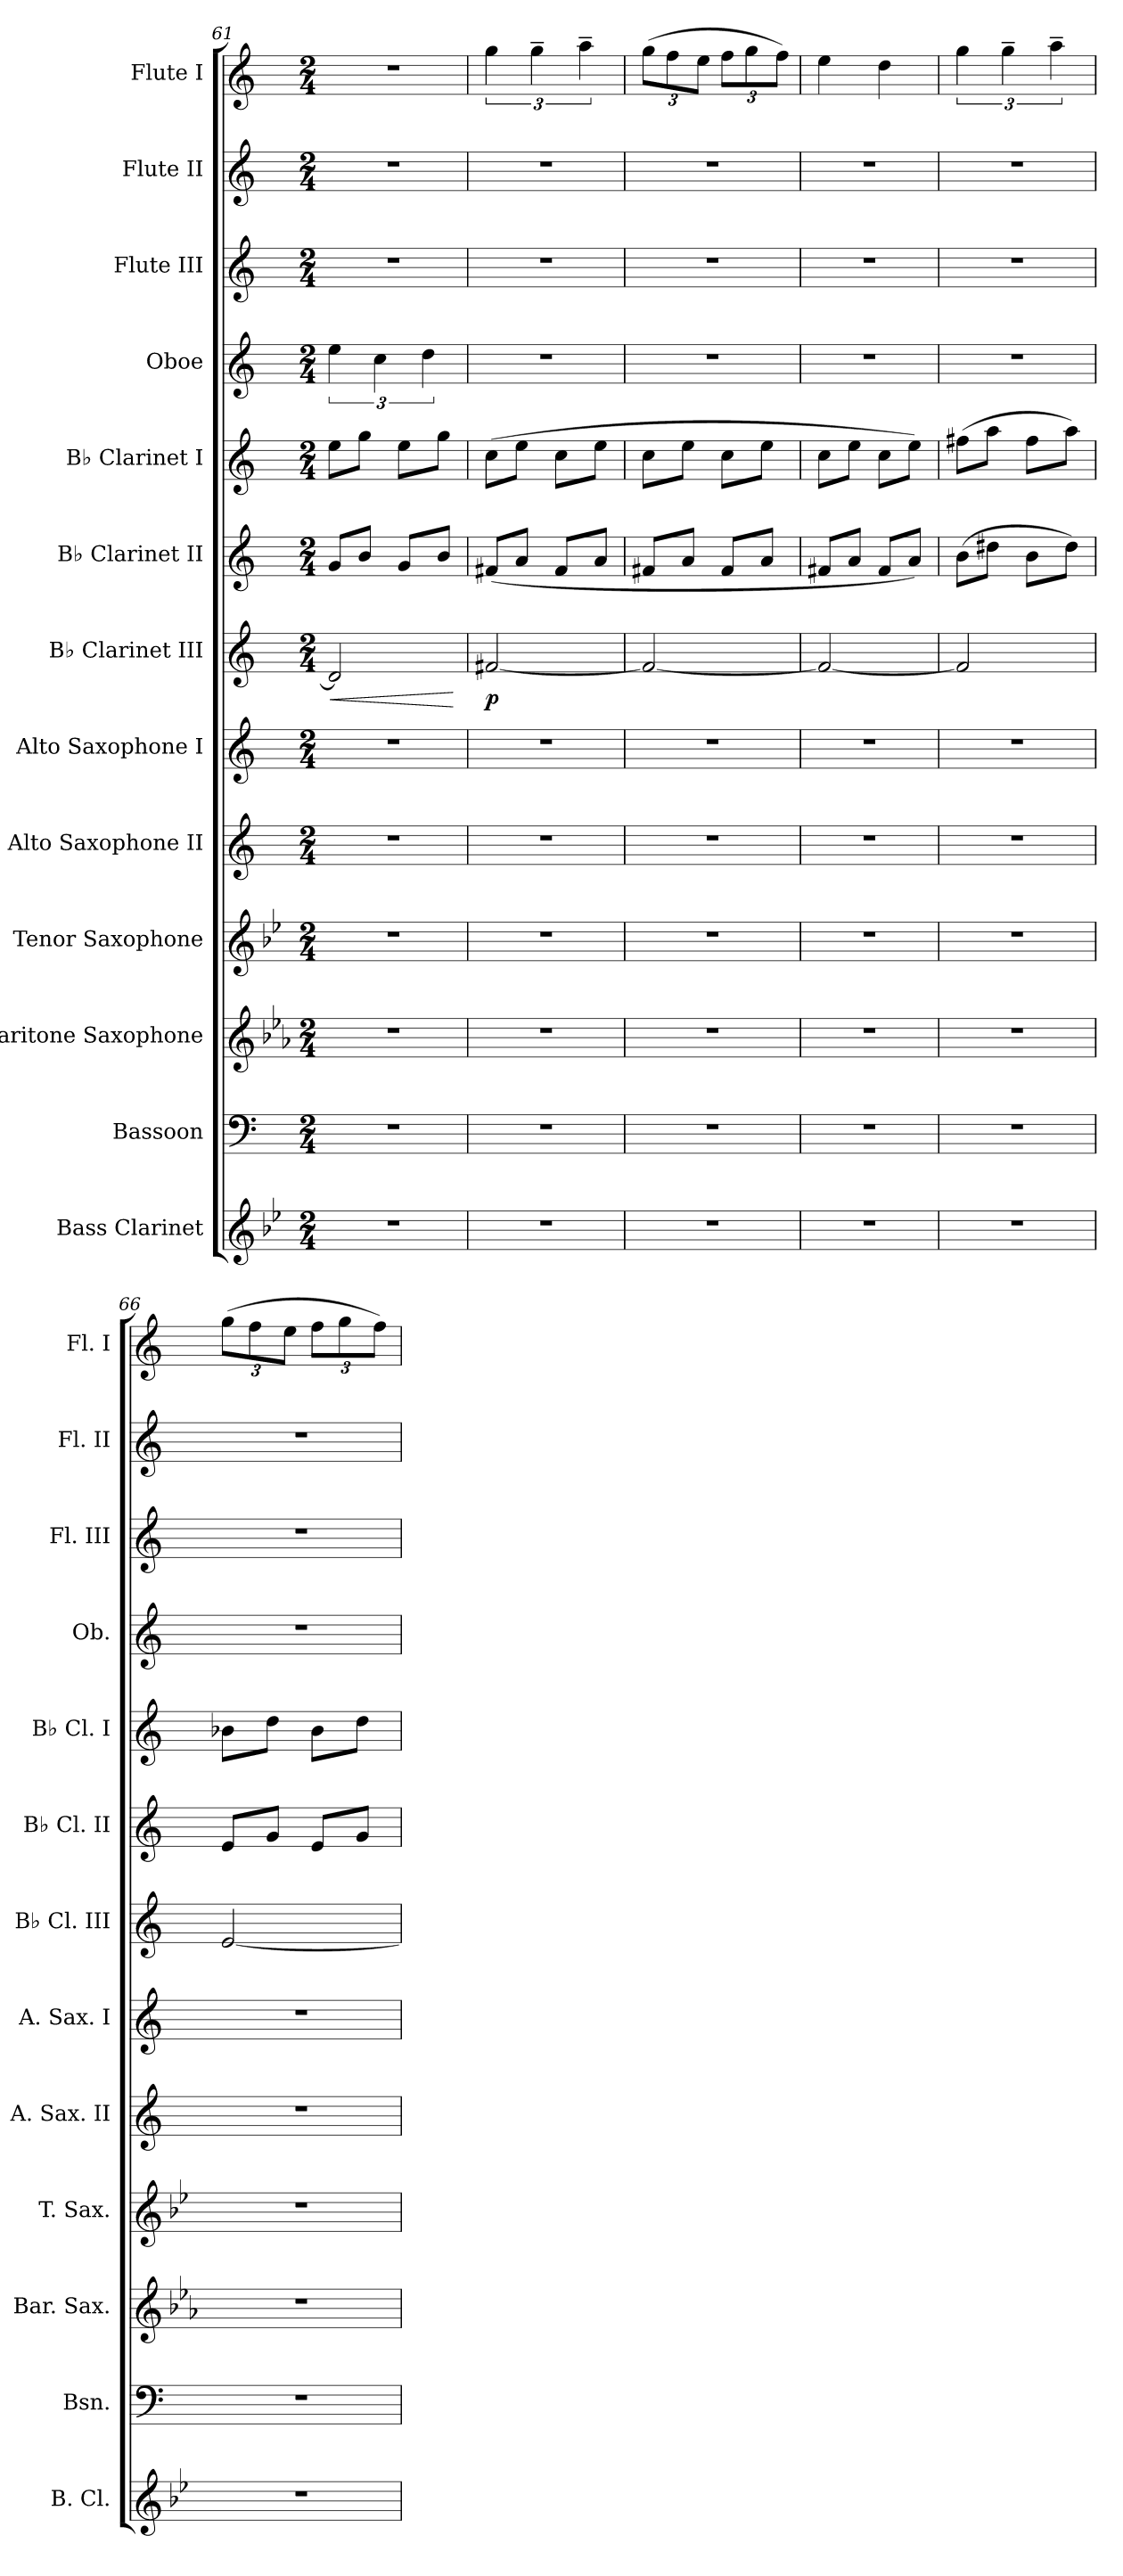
**kern	**kern	**kern	**kern	**kern	**kern	**kern	**dynam	**kern	**kern	**kern	**kern	**kern	**kern
*part13	*part12	*part11	*part10	*part9	*part8	*part7	*part7	*part6	*part5	*part4	*part3	*part2	*part1
*staff13	*staff12	*staff11	*staff10	*staff9	*staff8	*staff7	*staff7	*staff6	*staff5	*staff4	*staff3	*staff2	*staff1
*I"Bass Clarinet	*I"Bassoon	*I"Baritone Saxophone	*I"Tenor Saxophone	*I"Alto Saxophone II	*I"Alto Saxophone I	*I"B♭ Clarinet III	*	*I"B♭ Clarinet II	*I"B♭ Clarinet I	*I"Oboe	*I"Flute III	*I"Flute II	*I"Flute I
*I'B. Cl.	*I'Bsn.	*I'Bar. Sax.	*I'T. Sax.	*I'A. Sax. II	*I'A. Sax. I	*I'B♭ Cl. III	*	*I'B♭ Cl. II	*I'B♭ Cl. I	*I'Ob.	*I'Fl. III	*I'Fl. II	*I'Fl. I
!!LO:PB:g=z
*clefG2	*clefF4	*clefG2	*clefG2	*clefG2	*clefG2	*clefG2	*	*clefG2	*clefG2	*clefG2	*clefG2	*clefG2	*clefG2
*ITrd8c14	*	*ITrd12c21	*ITrd8c14	*ITrd5c9	*ITrd5c9	*ITrd1c2	*	*ITrd1c2	*ITrd1c2	*	*	*	*
*k[b-e-]	*k[]	*k[b-e-a-]	*k[b-e-]	*k[b-e-a-]	*k[b-e-a-]	*k[b-e-]	*	*k[b-e-]	*k[b-e-]	*k[]	*k[]	*k[]	*k[]
*M2/4	*M2/4	*M2/4	*M2/4	*M2/4	*M2/4	*M2/4	*	*M2/4	*M2/4	*M2/4	*M2/4	*M2/4	*M2/4
=61	=61	=61	=61	=61	=61	=61	=61	=61	=61	=61	=61	=61	=61
!	!	!	!	!	!	!	!LO:HP:b	!	!	!	!	!	!
2r	2r	2r	2r	2r	2r	2c/]	<	8f/L	8dd\L	6ee\	2r	2r	2r
.	.	.	.	.	.	.	.	8a/J	8ff\J	.	.	.	.
.	.	.	.	.	.	.	.	.	.	6cc\	.	.	.
.	.	.	.	.	.	.	.	8f/L	8dd\L	.	.	.	.
.	.	.	.	.	.	.	.	.	.	6dd\	.	.	.
.	.	.	.	.	.	.	.	8a/J	8ff\J	.	.	.	.
.	.	.	.	.	.	.	[	.	.	.	.	.	.
=62	=62	=62	=62	=62	=62	=62	=62	=62	=62	=62	=62	=62	=62
!	!	!	!	!	!	!	!LO:DY:b	!	!	!	!	!	!
2r	2r	2r	2r	2r	2r	[2en/	p	(>8en/L	(>8b-\L	2r	2r	2r	6gg\
.	.	.	.	.	.	.	.	8g/J	8dd\J	.	.	.	.
.	.	.	.	.	.	.	.	.	.	.	.	.	6gg~\
.	.	.	.	.	.	.	.	8e/L	8b-\L	.	.	.	.
.	.	.	.	.	.	.	.	.	.	.	.	.	6aa~\
.	.	.	.	.	.	.	.	8g/J	8dd\J	.	.	.	.
=63	=63	=63	=63	=63	=63	=63	=63	=63	=63	=63	=63	=63	=63
*	*	*	*	*	*	*	*	*	*	*	*	*	*Xbrackettup
2r	2r	2r	2r	2r	2r	2e/_	.	8en/L	8b-\L	2r	2r	2r	(>12gg\L
.	.	.	.	.	.	.	.	.	.	.	.	.	12ff\
.	.	.	.	.	.	.	.	8g/J	8dd\J	.	.	.	.
.	.	.	.	.	.	.	.	.	.	.	.	.	12ee\J
.	.	.	.	.	.	.	.	8e/L	8b-\L	.	.	.	12ff\L
.	.	.	.	.	.	.	.	.	.	.	.	.	12gg\
.	.	.	.	.	.	.	.	8g/J	8dd\J	.	.	.	.
.	.	.	.	.	.	.	.	.	.	.	.	.	12ff\J)
=64	=64	=64	=64	=64	=64	=64	=64	=64	=64	=64	=64	=64	=64
2r	2r	2r	2r	2r	2r	2e/_	.	8en/L	8b-\L	2r	2r	2r	4ee\
.	.	.	.	.	.	.	.	8g/J	8dd\J	.	.	.	.
.	.	.	.	.	.	.	.	8e/L	8b-\L	.	.	.	4dd\
.	.	.	.	.	.	.	.	8g/J)	8dd\J)	.	.	.	.
=65	=65	=65	=65	=65	=65	=65	=65	=65	=65	=65	=65	=65	=65
*	*	*	*	*	*	*	*	*	*	*	*	*	*brackettup
2r	2r	2r	2r	2r	2r	2e/]	.	(>8a\L	(>8een\L	2r	2r	2r	6gg\
.	.	.	.	.	.	.	.	8cc#X\J	8gg\J	.	.	.	.
.	.	.	.	.	.	.	.	.	.	.	.	.	6gg~\
.	.	.	.	.	.	.	.	8a\L	8ee\L	.	.	.	.
.	.	.	.	.	.	.	.	.	.	.	.	.	6aa~\
.	.	.	.	.	.	.	.	8cc#\J)	8gg\J)	.	.	.	.
=66	=66	=66	=66	=66	=66	=66	=66	=66	=66	=66	=66	=66	=66
*	*	*	*	*	*	*	*	*	*	*	*	*	*Xbrackettup
2r	2r	2r	2r	2r	2r	[2d/	.	8d/L	8a-X\L	2r	2r	2r	(>12gg\L
.	.	.	.	.	.	.	.	.	.	.	.	.	12ff\
.	.	.	.	.	.	.	.	8f/J	8cc\J	.	.	.	.
.	.	.	.	.	.	.	.	.	.	.	.	.	12ee\J
.	.	.	.	.	.	.	.	8d/L	8a-\L	.	.	.	12ff\L
.	.	.	.	.	.	.	.	.	.	.	.	.	12gg\
.	.	.	.	.	.	.	.	8f/J	8cc\J	.	.	.	.
.	.	.	.	.	.	.	.	.	.	.	.	.	12ff\J)
=	=	=	=	=	=	=	=	=	=	=	=	=	=
*-	*-	*-	*-	*-	*-	*-	*-	*-	*-	*-	*-	*-	*-
